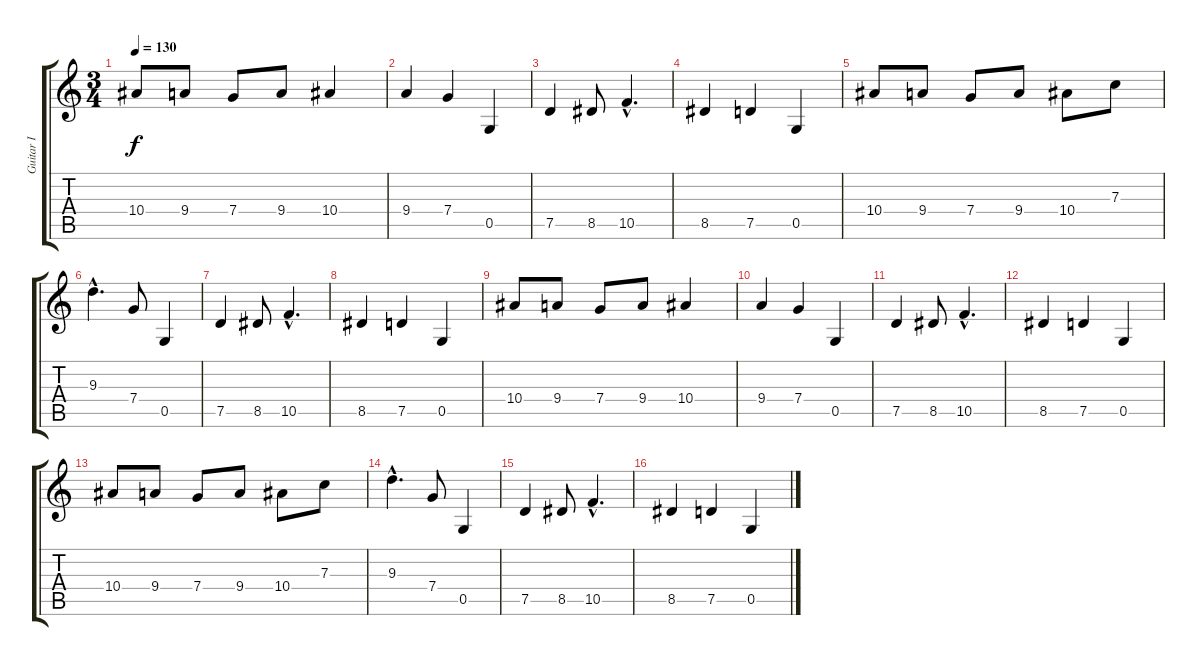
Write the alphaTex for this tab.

\track ("Guitar I" "Guitar I") {instrument distortionguitar}
\staff {score tabs}
\tuning (D4 A3 F3 C3 G2 D2) {hide}
\ts (3 4)
\tempo 130
\clef g2
\ks c
10.4.8{dy f} 9.4.8 7.4.8 9.4.8 10.4.4 |
9.4.4 7.4.4 0.5.4 |
7.5.4 8.5.8 10.5{hac}.4{d} |
8.5.4 7.5.4 0.5.4 |
10.4.8 9.4.8 7.4.8 9.4.8 10.4.8 7.3.8 |
9.3{hac}.4{d} 7.4.8 0.5.4 |
7.5.4 8.5.8 10.5{hac}.4{d} |
8.5.4 7.5.4 0.5.4 |
10.4.8 9.4.8 7.4.8 9.4.8 10.4.4 |
9.4.4 7.4.4 0.5.4 |
7.5.4 8.5.8 10.5{hac}.4{d} |
8.5.4 7.5.4 0.5.4 |
10.4.8 9.4.8 7.4.8 9.4.8 10.4.8 7.3.8 |
9.3{hac}.4{d} 7.4.8 0.5.4 |
7.5.4 8.5.8 10.5{hac}.4{d} |
8.5.4 7.5.4 0.5.4
